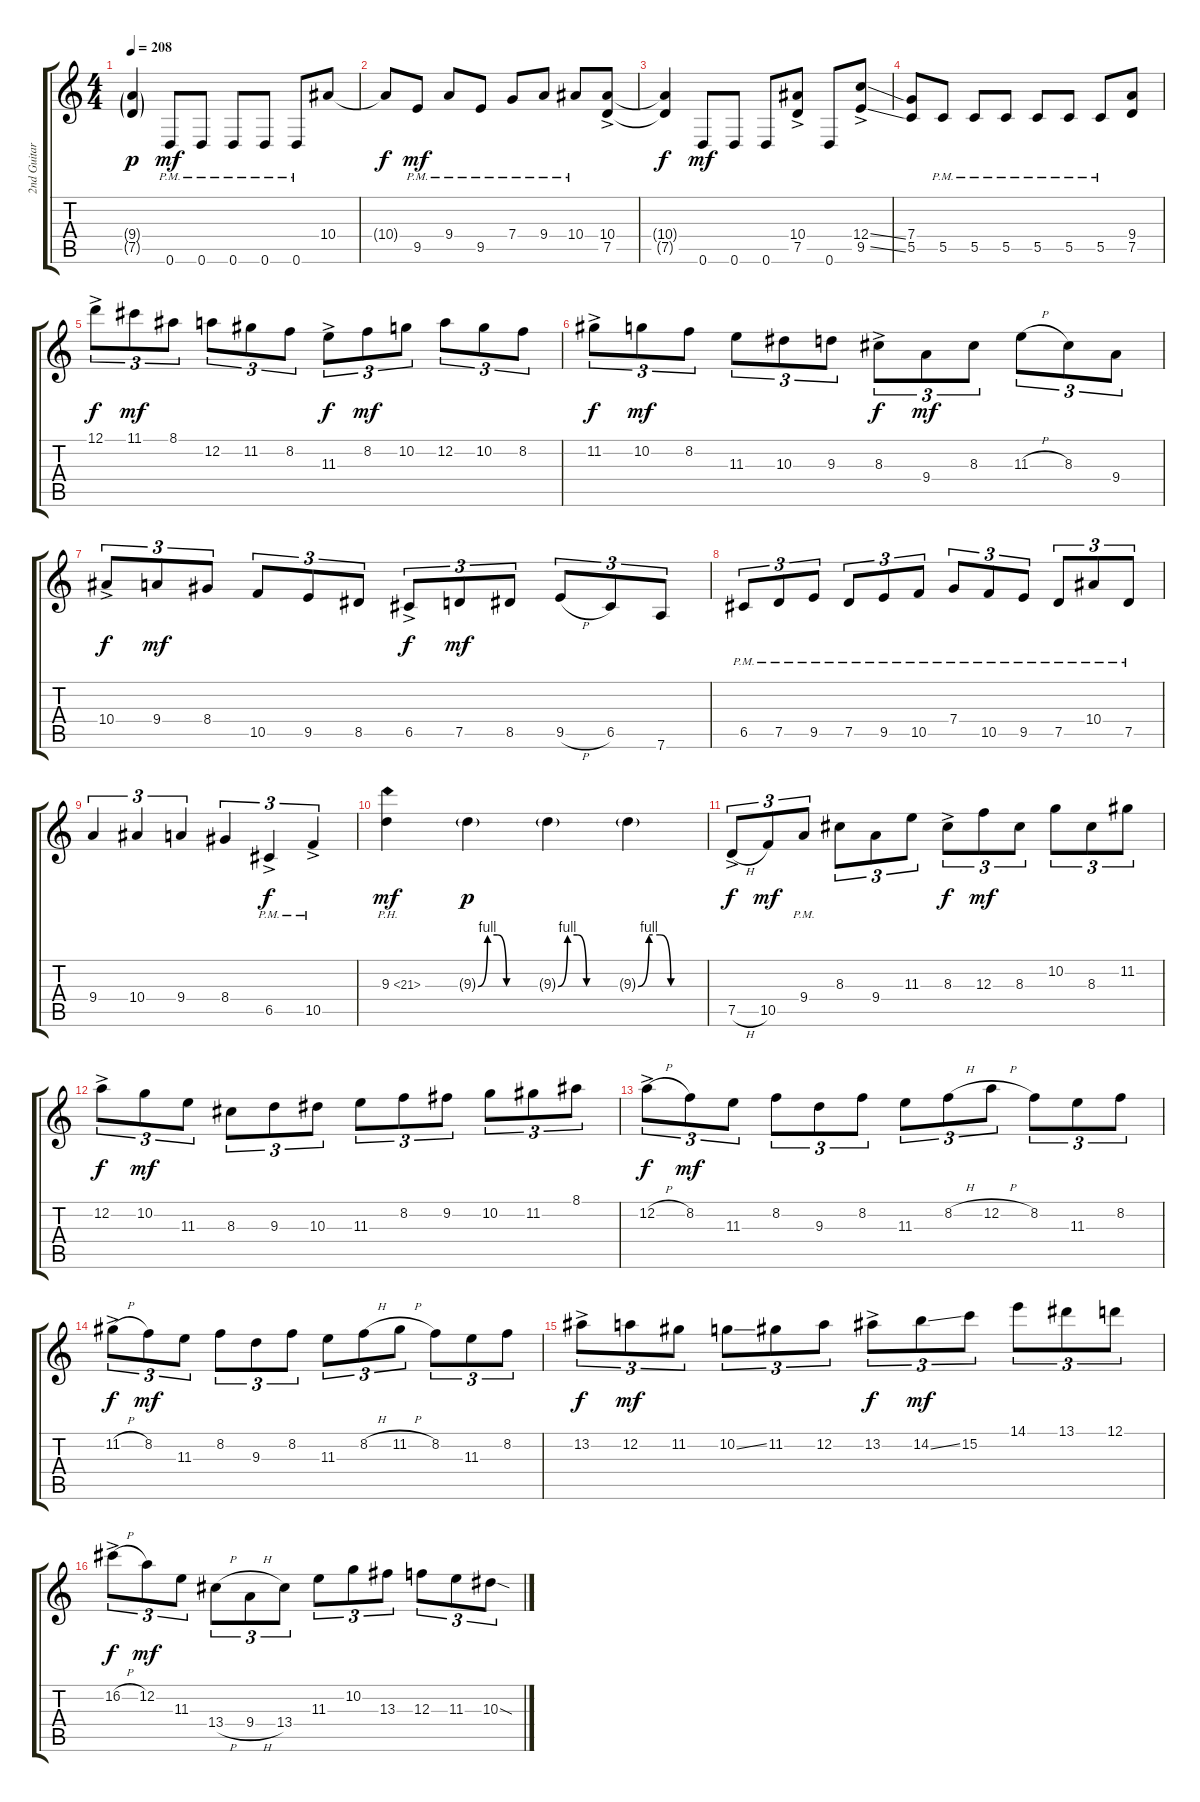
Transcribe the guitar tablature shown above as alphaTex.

\track ("2nd Guitar" "2nd Guitar") {instrument distortionguitar}
\staff {score tabs}
\tuning (D4 A3 F3 C3 G2 D2) {hide}
\ts (4 4)
\tempo 208
\clef g2
\ks c
(9.4{g} 7.5{g}).4{dy p} 0.6{pm}.8{dy mf} 0.6{pm}.8 0.6{pm}.8 0.6{pm}.8 0.6{pm}.8 10.4.8 |
10.4{t}.8{dy f} 9.5{pm}.8{dy mf} 9.4{pm}.8 9.5{pm}.8 7.4{pm}.8 9.4{pm}.8 10.4{pm}.8 (10.4 7.5{ac}).8 |
(10.4{t} 7.5{t}).4{dy f} 0.6.8{dy mf} 0.6.8 0.6.8 (10.4 7.5{ac}).8 0.6.8 (12.4{ss} 9.5{ss ac}).8 |
(7.4 5.5).8 5.5{pm}.8 5.5{pm}.8 5.5{pm}.8 5.5{pm}.8 5.5{pm}.8 5.5{pm}.8 (9.4 7.5).8 |
12.1{ac}.8{tu (3 2) dy f} 11.1.8{tu (3 2) dy mf} 8.1.8{tu (3 2)} 12.2.8{tu (3 2)} 11.2.8{tu (3 2)} 8.2.8{tu (3 2)} 11.3{ac}.8{tu (3 2) dy f} 8.2.8{tu (3 2) dy mf} 10.2.8{tu (3 2)} 12.2.8{tu (3 2)} 10.2.8{tu (3 2)} 8.2.8{tu (3 2)} |
11.2{ac}.8{tu (3 2) dy f} 10.2.8{tu (3 2) dy mf} 8.2.8{tu (3 2)} 11.3.8{tu (3 2)} 10.3.8{tu (3 2)} 9.3.8{tu (3 2)} 8.3{ac}.8{tu (3 2) dy f} 9.4.8{tu (3 2) dy mf} 8.3.8{tu (3 2)} 11.3{h}.8{tu (3 2)} 8.3.8{tu (3 2)} 9.4.8{tu (3 2)} |
10.4{ac}.8{tu (3 2) dy f} 9.4.8{tu (3 2) dy mf} 8.4.8{tu (3 2)} 10.5.8{tu (3 2)} 9.5.8{tu (3 2)} 8.5.8{tu (3 2)} 6.5{ac}.8{tu (3 2) dy f} 7.5.8{tu (3 2) dy mf} 8.5.8{tu (3 2)} 9.5{h}.8{tu (3 2)} 6.5.8{tu (3 2)} 7.6.8{tu (3 2)} |
6.5{pm}.8{tu (3 2)} 7.5{pm}.8{tu (3 2)} 9.5{pm}.8{tu (3 2)} 7.5{pm}.8{tu (3 2)} 9.5{pm}.8{tu (3 2)} 10.5{pm}.8{tu (3 2)} 7.4{pm}.8{tu (3 2)} 10.5{pm}.8{tu (3 2)} 9.5{pm}.8{tu (3 2)} 7.5{pm}.8{tu (3 2)} 10.4{pm}.8{tu (3 2)} 7.5{pm}.8{tu (3 2)} |
9.4.4{tu (3 2)} 10.4.4{tu (3 2)} 9.4.4{tu (3 2)} 8.4.4{tu (3 2)} 6.5{ac pm}.4{tu (3 2) dy f} 10.5{ac pm}.4{tu (3 2)} |
9.3{ph 12}.4{dy mf} 9.3{be (custom 0 0 10 4 20 4 30 0 60 0) g}.4{dy p} 9.3{be (custom 0 0 10 4 20 4 30 0 60 0) g}.4 9.3{be (custom 0 0 10 4 20 4 30 0 60 0) g}.4 |
7.5{h ac}.8{tu (3 2) dy f} 10.5.8{tu (3 2) dy mf} 9.4{pm}.8{tu (3 2)} 8.3.8{tu (3 2)} 9.4.8{tu (3 2)} 11.3.8{tu (3 2)} 8.3{ac}.8{tu (3 2) dy f} 12.3.8{tu (3 2) dy mf} 8.3.8{tu (3 2)} 10.2.8{tu (3 2)} 8.3.8{tu (3 2)} 11.2.8{tu (3 2)} |
12.2{ac}.8{tu (3 2) dy f} 10.2.8{tu (3 2) dy mf} 11.3.8{tu (3 2)} 8.3.8{tu (3 2)} 9.3.8{tu (3 2)} 10.3.8{tu (3 2)} 11.3.8{tu (3 2)} 8.2.8{tu (3 2)} 9.2.8{tu (3 2)} 10.2.8{tu (3 2)} 11.2.8{tu (3 2)} 8.1.8{tu (3 2)} |
12.2{h ac}.8{tu (3 2) dy f} 8.2.8{tu (3 2) dy mf} 11.3.8{tu (3 2)} 8.2.8{tu (3 2)} 9.3.8{tu (3 2)} 8.2.8{tu (3 2)} 11.3.8{tu (3 2)} 8.2{h}.8{tu (3 2)} 12.2{h}.8{tu (3 2)} 8.2.8{tu (3 2)} 11.3.8{tu (3 2)} 8.2.8{tu (3 2)} |
11.2{h ac}.8{tu (3 2) dy f} 8.2.8{tu (3 2) dy mf} 11.3.8{tu (3 2)} 8.2.8{tu (3 2)} 9.3.8{tu (3 2)} 8.2.8{tu (3 2)} 11.3.8{tu (3 2)} 8.2{h}.8{tu (3 2)} 11.2{h}.8{tu (3 2)} 8.2.8{tu (3 2)} 11.3.8{tu (3 2)} 8.2.8{tu (3 2)} |
13.2{ac}.8{tu (3 2) dy f} 12.2.8{tu (3 2) dy mf} 11.2.8{tu (3 2)} 10.2{ss}.8{tu (3 2)} 11.2.8{tu (3 2)} 12.2.8{tu (3 2)} 13.2{ac}.8{tu (3 2) dy f} 14.2{ss}.8{tu (3 2) dy mf} 15.2.8{tu (3 2)} 14.1.8{tu (3 2)} 13.1.8{tu (3 2)} 12.1.8{tu (3 2)} |
16.2{h ac}.8{tu (3 2) dy f} 12.2.8{tu (3 2) dy mf} 11.3.8{tu (3 2)} 13.4{h}.8{tu (3 2)} 9.4{h}.8{tu (3 2)} 13.4.8{tu (3 2)} 11.3.8{tu (3 2)} 10.2.8{tu (3 2)} 13.3.8{tu (3 2)} 12.3.8{tu (3 2)} 11.3.8{tu (3 2)} 10.3{sod}.8{tu (3 2)}
